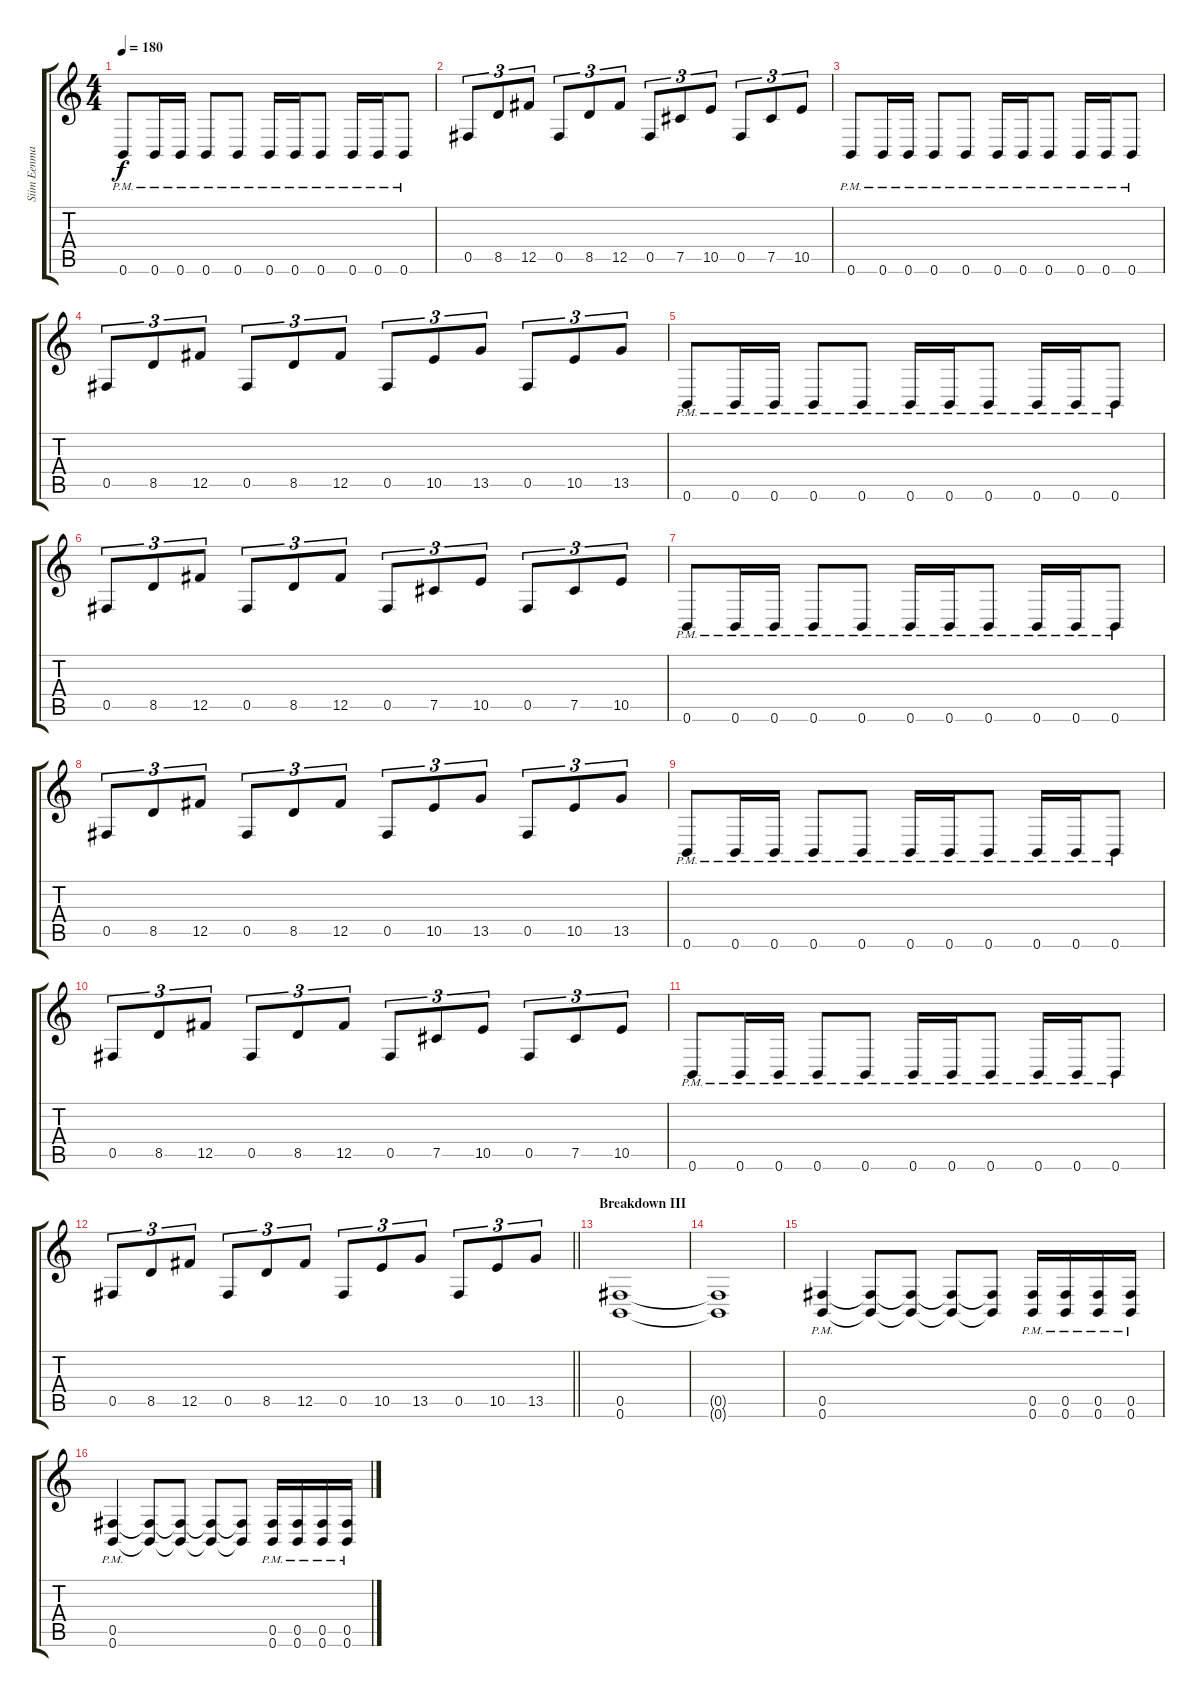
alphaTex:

\track ("Siim Eenma" "Siim Eenma") {instrument distortionguitar}
\staff {score tabs}
\tuning (Db4 Ab3 E3 B2 Gb2 B1) {hide}
\ts (4 4)
\tempo 180
\clef g2
\ks c
0.6{pm}.8{dy f} 0.6{pm}.16 0.6{pm}.16 0.6{pm}.8 0.6{pm}.8 0.6{pm}.16 0.6{pm}.16 0.6{pm}.8 0.6{pm}.16 0.6{pm}.16 0.6{pm}.8 |
0.5.8{tu (3 2)} 8.5.8{tu (3 2)} 12.5.8{tu (3 2)} 0.5.8{tu (3 2)} 8.5.8{tu (3 2)} 12.5.8{tu (3 2)} 0.5.8{tu (3 2)} 7.5.8{tu (3 2)} 10.5.8{tu (3 2)} 0.5.8{tu (3 2)} 7.5.8{tu (3 2)} 10.5.8{tu (3 2)} |
0.6{pm}.8 0.6{pm}.16 0.6{pm}.16 0.6{pm}.8 0.6{pm}.8 0.6{pm}.16 0.6{pm}.16 0.6{pm}.8 0.6{pm}.16 0.6{pm}.16 0.6{pm}.8 |
0.5.8{tu (3 2)} 8.5.8{tu (3 2)} 12.5.8{tu (3 2)} 0.5.8{tu (3 2)} 8.5.8{tu (3 2)} 12.5.8{tu (3 2)} 0.5.8{tu (3 2)} 10.5.8{tu (3 2)} 13.5.8{tu (3 2)} 0.5.8{tu (3 2)} 10.5.8{tu (3 2)} 13.5.8{tu (3 2)} |
0.6{pm}.8 0.6{pm}.16 0.6{pm}.16 0.6{pm}.8 0.6{pm}.8 0.6{pm}.16 0.6{pm}.16 0.6{pm}.8 0.6{pm}.16 0.6{pm}.16 0.6{pm}.8 |
0.5.8{tu (3 2)} 8.5.8{tu (3 2)} 12.5.8{tu (3 2)} 0.5.8{tu (3 2)} 8.5.8{tu (3 2)} 12.5.8{tu (3 2)} 0.5.8{tu (3 2)} 7.5.8{tu (3 2)} 10.5.8{tu (3 2)} 0.5.8{tu (3 2)} 7.5.8{tu (3 2)} 10.5.8{tu (3 2)} |
0.6{pm}.8 0.6{pm}.16 0.6{pm}.16 0.6{pm}.8 0.6{pm}.8 0.6{pm}.16 0.6{pm}.16 0.6{pm}.8 0.6{pm}.16 0.6{pm}.16 0.6{pm}.8 |
0.5.8{tu (3 2)} 8.5.8{tu (3 2)} 12.5.8{tu (3 2)} 0.5.8{tu (3 2)} 8.5.8{tu (3 2)} 12.5.8{tu (3 2)} 0.5.8{tu (3 2)} 10.5.8{tu (3 2)} 13.5.8{tu (3 2)} 0.5.8{tu (3 2)} 10.5.8{tu (3 2)} 13.5.8{tu (3 2)} |
0.6{pm}.8 0.6{pm}.16 0.6{pm}.16 0.6{pm}.8 0.6{pm}.8 0.6{pm}.16 0.6{pm}.16 0.6{pm}.8 0.6{pm}.16 0.6{pm}.16 0.6{pm}.8 |
0.5.8{tu (3 2)} 8.5.8{tu (3 2)} 12.5.8{tu (3 2)} 0.5.8{tu (3 2)} 8.5.8{tu (3 2)} 12.5.8{tu (3 2)} 0.5.8{tu (3 2)} 7.5.8{tu (3 2)} 10.5.8{tu (3 2)} 0.5.8{tu (3 2)} 7.5.8{tu (3 2)} 10.5.8{tu (3 2)} |
0.6{pm}.8 0.6{pm}.16 0.6{pm}.16 0.6{pm}.8 0.6{pm}.8 0.6{pm}.16 0.6{pm}.16 0.6{pm}.8 0.6{pm}.16 0.6{pm}.16 0.6{pm}.8 |
\barLineRight lightlight
0.5.8{tu (3 2)} 8.5.8{tu (3 2)} 12.5.8{tu (3 2)} 0.5.8{tu (3 2)} 8.5.8{tu (3 2)} 12.5.8{tu (3 2)} 0.5.8{tu (3 2)} 10.5.8{tu (3 2)} 13.5.8{tu (3 2)} 0.5.8{tu (3 2)} 10.5.8{tu (3 2)} 13.5.8{tu (3 2)} |
\section ("" "Breakdown III")
(0.5 0.6).1 |
(0.5{t} 0.6{t}).1 |
(0.5{pm} 0.6{pm}).4 (0.5{t} 0.6{t}).8 (0.5{t} 0.6{t}).8 (0.5{t} 0.6{t}).8 (0.5{t} 0.6{t}).8 (0.5{pm} 0.6{pm}).16 (0.5{pm} 0.6{pm}).16 (0.5{pm} 0.6{pm}).16 (0.5{pm} 0.6{pm}).16 |
(0.5{pm} 0.6{pm}).4 (0.5{t} 0.6{t}).8 (0.5{t} 0.6{t}).8 (0.5{t} 0.6{t}).8 (0.5{t} 0.6{t}).8 (0.5{pm} 0.6{pm}).16 (0.5{pm} 0.6{pm}).16 (0.5{pm} 0.6{pm}).16 (0.5{pm} 0.6{pm}).16
